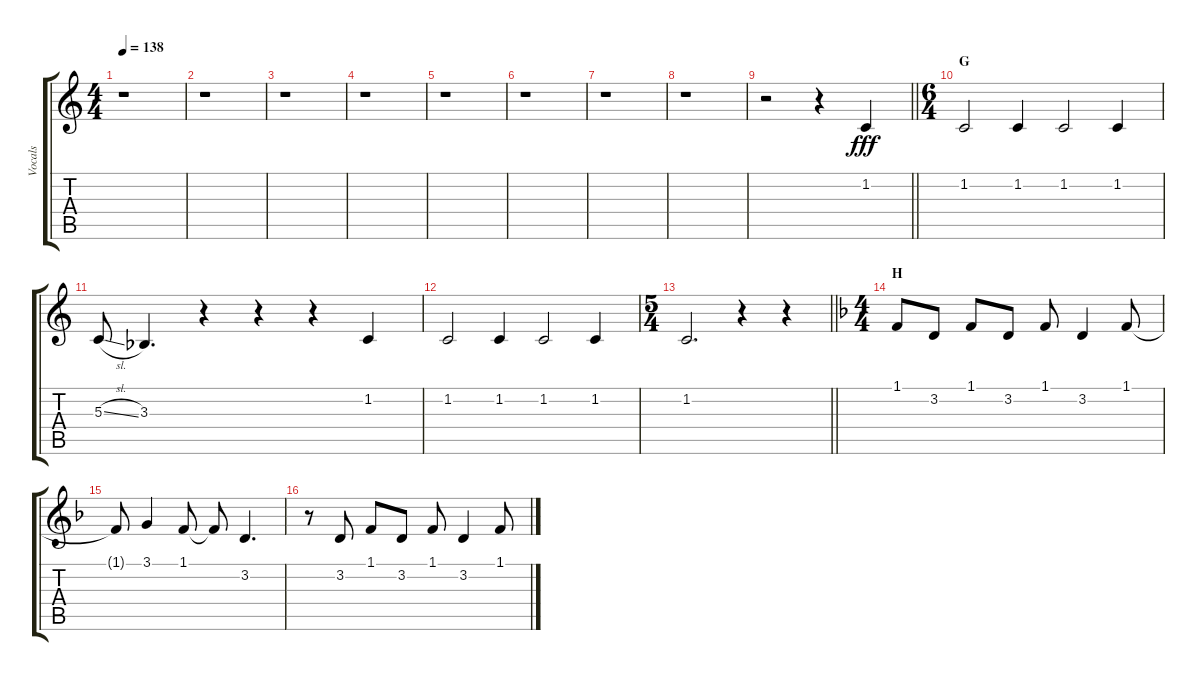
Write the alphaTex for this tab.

\track ("Vocals" "Vocals") {instrument voiceoohs}
\staff {score tabs}
\tuning (E4 B3 G3 D3 A2 E2) {hide}
\ts (4 4)
\tempo 138
\clef g2
\ks c
r.1{dy fff} |
r.1 |
r.1 |
r.1 |
r.1 |
r.1 |
r.1 |
r.1 |
\barLineRight lightlight
r.2 r.4 1.2.4 |
\ts (6 4)
\section ("" "G")
1.2.2 1.2.4 1.2.2 1.2.4 |
5.3{sl}.8 3.3{acc b}.4{d} r.4 r.4 r.4 1.2.4 |
1.2.2 1.2.4 1.2.2 1.2.4 |
\ts (5 4)
\barLineRight lightlight
1.2.2{d} r.4 r.4 |
\ts (4 4)
\section ("" "H")
\ks f
1.1.8 3.2.8 1.1.8 3.2.8 1.1.8 3.2.4 1.1.8 |
1.1{t}.8 3.1.4 1.1.8 1.1{t}.8 3.2.4{d} |
r.8 3.2.8 1.1.8 3.2.8 1.1.8 3.2.4 1.1.8
